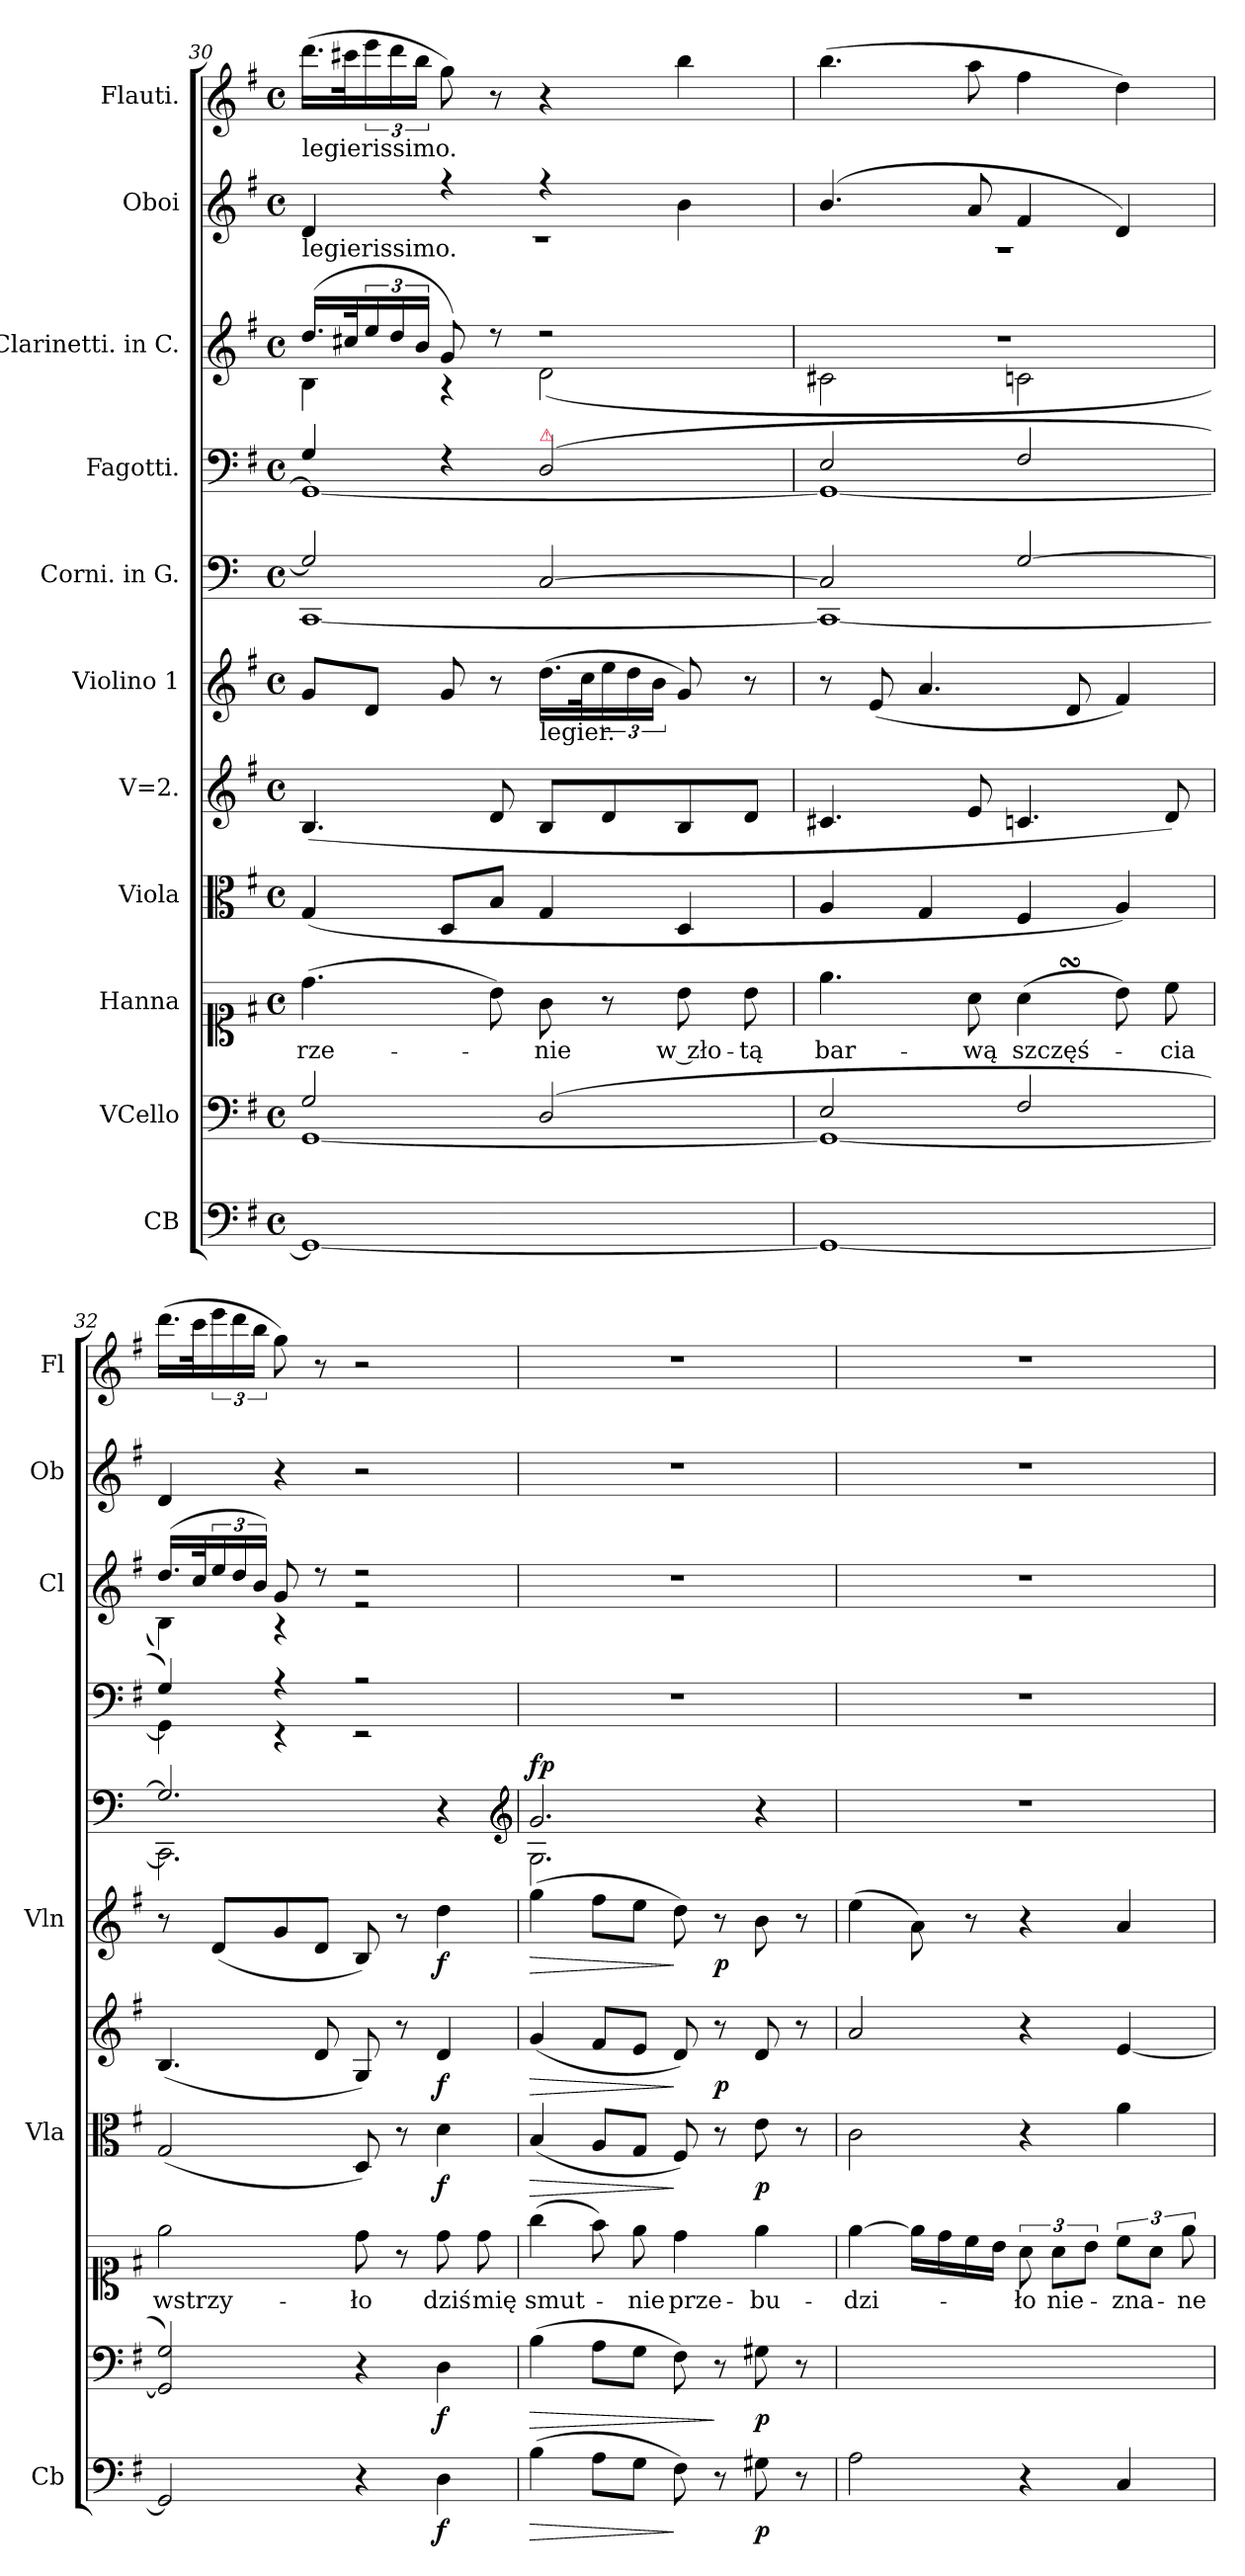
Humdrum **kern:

**kern	**dynam	**kern	**dynam	**kern	**text	**kern	**dynam	**kern	**dynam	**kern	**dynam	**kern	**dynam	**kern	**kern	**kern	**kern
*part11	*part11	*part10	*part10	*part9	*part9	*part8	*part8	*part7	*part7	*part6	*part6	*part5	*part5	*part4	*part3	*part2	*part1
*staff11	*staff11	*staff10	*staff10	*staff9	*staff9	*staff8	*staff8	*staff7	*staff7	*staff6	*staff6	*staff5	*staff5	*staff4	*staff3	*staff2	*staff1
*I"CB	*	*I"VCello	*	*I"Hanna	*	*I"Viola	*	*I"V=2.	*	*I"Violino 1	*	*I"Corni. in G.	*	*I"Fagotti.	*I"Clarinetti. in C.	*I"Oboi	*I"Flauti.
*I'Cb	*	*	*	*	*	*I'Vla	*	*	*	*I'Vln	*	*	*	*	*I'Cl	*I'Ob	*I'Fl
*clefF4	*	*clefF4	*	*clefC1	*	*clefC3	*	*clefG2	*	*clefG2	*	*clefF4	*	*clefF4	*clefG2	*clefG2	*clefG2
*ITrd8c12	*	*	*	*	*	*	*	*	*	*	*	*ITrd3c5	*	*	*	*	*
*k[f#]	*	*k[f#]	*	*k[f#]	*	*k[f#]	*	*k[f#]	*	*k[f#]	*	*k[f#]	*	*k[f#]	*k[f#]	*k[f#]	*k[f#]
*M4/4	*	*M4/4	*	*M4/4	*	*M4/4	*	*M4/4	*	*M4/4	*	*M4/4	*	*M4/4	*M4/4	*M4/4	*M4/4
*met(c)	*	*met(c)	*	*met(c)	*	*met(c)	*	*met(c)	*	*met(c)	*	*met(c)	*	*met(c)	*met(c)	*met(c)	*met(c)
=30	=30	=30	=30	=30	=30	=30	=30	=30	=30	=30	=30	=30	=30	=30	=30	=30	=30
*	*	*^	*	*	*	*	*	*	*	*	*	*^	*	*^	*^	*^	*
!	!	!	!	!	!	!	!	!	!	!	!	!	!	!	!	!	!	!	!	!	!	!LO:TX:b:t=legierissimo.
!	!	!	!	!	!	!	!	!	!	!	!	!	!	!	!	!	!	!LO:TX:a:t=legierissimo.	!	!	!	!
1GGG_	.	2G/	[1GG	.	(4.dd\	-rze-	(4G/	.	(4.B/	.	8g/L	.	2D/]	[1GGG	.	4G/	1GG_	(<16.dd/LL	4B\	4d/	1rc	(16.ddd\LL
.	.	.	.	.	.	.	.	.	.	.	.	.	.	.	.	.	.	32cc#X/K	.	.	.	32ccc#X\K
.	.	.	.	.	.	.	.	.	.	.	8d/J	.	.	.	.	.	.	24ee/	.	.	.	24eee\
.	.	.	.	.	.	.	.	.	.	.	.	.	.	.	.	.	.	24dd/	.	.	.	24ddd\
.	.	.	.	.	.	.	.	.	.	.	.	.	.	.	.	.	.	24b/JJ	.	.	.	24bb\JJ
.	.	.	.	.	.	.	8D/L	.	.	.	8g/	.	.	.	.	4r	.	8g/)	4r	4r	.	8gg\)
.	.	.	.	.	8b\)	.	8B/J	.	8d/	.	8r	.	.	.	.	.	.	8r	.	.	.	8r
!	!	!	!	!	!	!	!	!	!	!	!	!	!	!	!	!LO:TX:a:color=crimson:t=⚠	!	!	!	!	!	!
!	!	!	!	!	!	!	!	!	!	!	!LO:TX:b:t=legier.	!	!	!	!	!	!	!	!	!	!	!
.	.	(2D/	.	.	8g\	-nie	4G/	.	8B/L	.	(16.dd\LL	.	[2GG/	.	.	(<2D/	.	2r	(>2d\	4r	.	4r
.	.	.	.	.	.	.	.	.	.	.	32cc\K	.	.	.	.	.	.	.	.	.	.	.
.	.	.	.	.	8r	.	.	.	8d/	.	24ee\	.	.	.	.	.	.	.	.	.	.	.
.	.	.	.	.	.	.	.	.	.	.	24dd\	.	.	.	.	.	.	.	.	.	.	.
.	.	.	.	.	.	.	.	.	.	.	24b\JJ	.	.	.	.	.	.	.	.	.	.	.
.	.	.	.	.	8b\	w zło-	4D/	.	8B/	.	8g/)	.	.	.	.	.	.	.	.	4b\	.	4bb\
.	.	.	.	.	8b\	-tą	.	.	8d/J	.	8r	.	.	.	.	.	.	.	.	.	.	.
=31	=31	=31	=31	=31	=31	=31	=31	=31	=31	=31	=31	=31	=31	=31	=31	=31	=31	=31	=31	=31	=31	=31
1GGG_	.	2E/	1GG_	.	4.ee\	bar-	4A/	.	4.c#X/	.	8r	.	2GG/]	1GGG_	.	2E/	1GG_	1r	2c#X\	(<4.b/	1r	(4.bb\
.	.	.	.	.	.	.	.	.	.	.	(8e/	.	.	.	.	.	.	.	.	.	.	.
.	.	.	.	.	.	.	4G/	.	.	.	4.a/	.	.	.	.	.	.	.	.	.	.	.
.	.	.	.	.	8a\	-wą	.	.	8e/	.	.	.	.	.	.	.	.	.	.	8a/	.	8aa\
.	.	2F#/	.	.	(4aSSS\	szczęś-	4F#/	.	4.cn/	.	.	.	[2D/	.	.	2F#/	.	.	2cn\	4f#/	.	4ff#\
.	.	.	.	.	.	.	.	.	.	.	8d/	.	.	.	.	.	.	.	.	.	.	.
.	.	.	.	.	8b\)	.	4A/)	.	.	.	4f#/)	.	.	.	.	.	.	.	.	4d/)	.	4dd\)
.	.	.	.	.	8cc\	-cia	.	.	8d/)	.	.	.	.	.	.	.	.	.	.	.	.	.
*	*	*v	*v	*	*	*	*	*	*	*	*	*	*	*	*	*	*	*	*	*v	*v	*
=32	=32	=32	=32	=32	=32	=32	=32	=32	=32	=32	=32	=32	=32	=32	=32	=32	=32	=32	=32	=32
2GGG/]	.	2GG]/ 2G/)	.	2ee\	wstrzy-	(2G/	.	(4.B/	.	8r	.	2.D/]	2.GGG\]	.	4G/)	4GG\]	(<16.dd/LL	4B\)	4d/	(16.ddd\LL
.	.	.	.	.	.	.	.	.	.	.	.	.	.	.	.	.	32cc/K	.	.	32ccc\K
.	.	.	.	.	.	.	.	.	.	(8d/L	.	.	.	.	.	.	24ee/	.	.	24eee\
.	.	.	.	.	.	.	.	.	.	.	.	.	.	.	.	.	24dd/	.	.	24ddd\
.	.	.	.	.	.	.	.	.	.	.	.	.	.	.	.	.	24b/JJ)	.	.	24bb\JJ
.	.	.	.	.	.	.	.	.	.	8g/	.	.	.	.	4r	4r	8g/	4r	4r	8gg\)
.	.	.	.	.	.	.	.	8d/	.	8d/J	.	.	.	.	.	.	8r	.	.	8r
4r	.	4r	.	8dd\	-ło	8D/)	.	8G/)	.	8B/)	.	.	.	.	2r	2r	2r	2re	2r	2r
.	.	.	.	8r	.	8r	.	8r	.	8r	.	.	.	.	.	.	.	.	.	.
4DD\	f	4D\	f	8dd\	dziś	4d\	f	4d/	f	4dd\	f	4r	4ryy	.	.	.	.	.	.	.
.	.	.	.	8dd\	mię	.	.	.	.	.	.	.	.	.	.	.	.	.	.	.
*	*	*	*	*	*	*	*	*	*	*	*	*	*	*	*v	*v	*	*	*	*
*	*	*	*	*	*	*	*	*	*	*	*	*	*	*	*	*v	*v	*	*
*	*	*	*	*	*	*	*	*	*	*	*	*clefG2	*	*	*	*	*	*
=33	=33	=33	=33	=33	=33	=33	=33	=33	=33	=33	=33	=33	=33	=33	=33	=33	=33	=33
!	!LO:HP:b	!	!LO:HP:b	!	!	!	!LO:HP:b	!	!LO:HP:b	!	!LO:HP:b	!	!	!LO:DY:a	!	!	!	!
(4BB\	>	(4B\	>	(4gg\	smut-	(4B/	>	(4g/	>	(4gg\	>	2.d/	2.D\	fp.	1r	1r	1r	1r
8AA\L	.	8A\L	.	8ff#\)	.	8A/L	.	8f#/L	.	8ff#\L	.	.	.	.	.	.	.	.
8GG\J	.	8G\J	.	8ee\	-nie	8G/J	.	8e/J	.	8ee\J	.	.	.	.	.	.	.	.
8FF#\)	]	8F#\)	.	4dd\	prze-	8F#/)	]	8d/)	]	8dd\)	]	.	.	.	.	.	.	.
8r	.	8r	]	.	.	8r	.	8r	p	8r	p	.	.	.	.	.	.	.
8GG#X\	p	8G#X\	p	4ee\	-bu-	8e\	p	8d/	.	8b\	.	4r	4ryy	.	.	.	.	.
8r	.	8r	.	.	.	8r	.	8r	.	8r	.	.	.	.	.	.	.	.
*	*	*	*	*	*	*	*	*	*	*	*	*v	*v	*	*	*	*	*
=34	=34	=34	=34	=34	=34	=34	=34	=34	=34	=34	=34	=34	=34	=34	=34	=34	=34
2AA\	.	2A\yy	.	[4ee\	-dzi-	2c\	.	2a/	.	(4ee\	.	1r	.	1r	1r	1r	1r
.	.	.	.	16ee\LL]	.	.	.	.	.	8a\)	.	.	.	.	.	.	.
.	.	.	.	16dd\	.	.	.	.	.	.	.	.	.	.	.	.	.
.	.	.	.	16cc\	.	.	.	.	.	8r	.	.	.	.	.	.	.
.	.	.	.	16b\JJ	.	.	.	.	.	.	.	.	.	.	.	.	.
4r	.	4ryy	.	12a\	-ło	4r	.	4r	.	4r	.	.	.	.	.	.	.
.	.	.	.	12a\L	nie-	.	.	.	.	.	.	.	.	.	.	.	.
.	.	.	.	12b\J	.	.	.	.	.	.	.	.	.	.	.	.	.
4CC/	.	4C/yy	.	12cc\L	-zna-	4a\	.	[4e/	.	4a/	.	.	.	.	.	.	.
.	.	.	.	12a\J	.	.	.	.	.	.	.	.	.	.	.	.	.
.	.	.	.	12ee\	-ne	.	.	.	.	.	.	.	.	.	.	.	.
=	=	=	=	=	=	=	=	=	=	=	=	=	=	=	=	=	=
*-	*-	*-	*-	*-	*-	*-	*-	*-	*-	*-	*-	*-	*-	*-	*-	*-	*-
